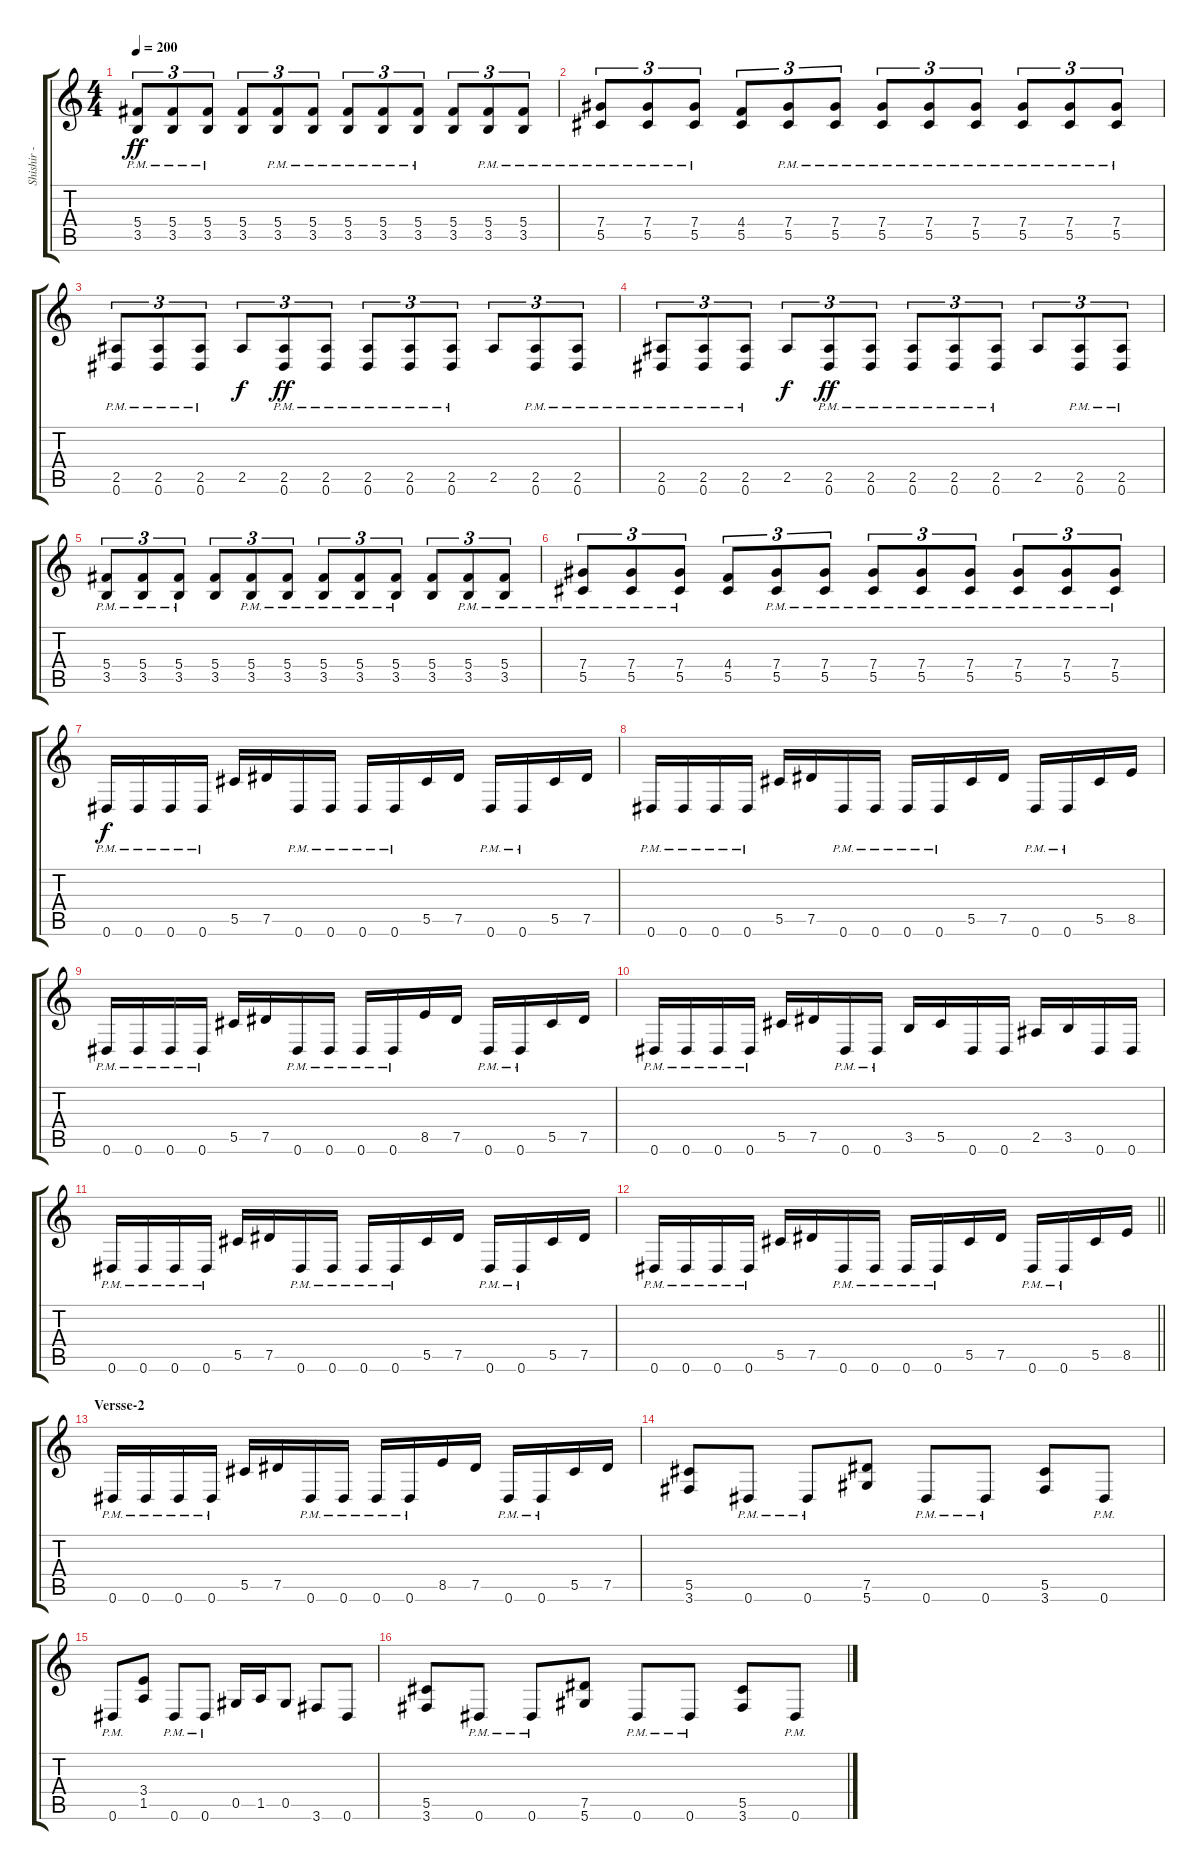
\track ("Shishir - Lead" "Shishir - ") {instrument distortionguitar}
\staff {score tabs}
\tuning (Eb4 Bb3 Gb3 Db3 Ab2 Eb2) {hide}
\ts (4 4)
\tempo 200
\clef g2
\ks c
(5.4{pm} 3.5{pm}).8{tu (3 2) dy ff} (5.4{pm} 3.5{pm}).8{tu (3 2)} (5.4{pm} 3.5{pm}).8{tu (3 2)} (5.4 3.5).8{tu (3 2)} (5.4{pm} 3.5{pm}).8{tu (3 2)} (5.4{pm} 3.5{pm}).8{tu (3 2)} (5.4{pm} 3.5{pm}).8{tu (3 2)} (5.4{pm} 3.5{pm}).8{tu (3 2)} (5.4{pm} 3.5{pm}).8{tu (3 2)} (5.4 3.5).8{tu (3 2)} (5.4{pm} 3.5{pm}).8{tu (3 2)} (5.4{pm} 3.5{pm}).8{tu (3 2)} |
(7.4{pm} 5.5{pm}).8{tu (3 2)} (7.4{pm} 5.5{pm}).8{tu (3 2)} (7.4{pm} 5.5{pm}).8{tu (3 2)} (4.4 5.5).8{tu (3 2)} (7.4{pm} 5.5{pm}).8{tu (3 2)} (7.4{pm} 5.5{pm}).8{tu (3 2)} (7.4{pm} 5.5{pm}).8{tu (3 2)} (7.4{pm} 5.5{pm}).8{tu (3 2)} (7.4{pm} 5.5{pm}).8{tu (3 2)} (7.4{pm} 5.5{pm}).8{tu (3 2)} (7.4{pm} 5.5{pm}).8{tu (3 2)} (7.4{pm} 5.5{pm}).8{tu (3 2)} |
(2.5{pm} 0.6{pm}).8{tu (3 2)} (2.5{pm} 0.6{pm}).8{tu (3 2)} (2.5{pm} 0.6{pm}).8{tu (3 2)} 2.5.8{tu (3 2) dy f} (2.5{pm} 0.6{pm}).8{tu (3 2) dy ff} (2.5{pm} 0.6{pm}).8{tu (3 2)} (2.5{pm} 0.6{pm}).8{tu (3 2)} (2.5{pm} 0.6{pm}).8{tu (3 2)} (2.5{pm} 0.6{pm}).8{tu (3 2)} 2.5.8{tu (3 2)} (2.5 0.6{pm}).8{tu (3 2)} (2.5{pm} 0.6{pm}).8{tu (3 2)} |
(2.5{pm} 0.6{pm}).8{tu (3 2)} (2.5{pm} 0.6{pm}).8{tu (3 2)} (2.5{pm} 0.6{pm}).8{tu (3 2)} 2.5.8{tu (3 2) dy f} (2.5{pm} 0.6{pm}).8{tu (3 2) dy ff} (2.5{pm} 0.6{pm}).8{tu (3 2)} (2.5{pm} 0.6{pm}).8{tu (3 2)} (2.5{pm} 0.6{pm}).8{tu (3 2)} (2.5{pm} 0.6{pm}).8{tu (3 2)} 2.5.8{tu (3 2)} (2.5 0.6{pm}).8{tu (3 2)} (2.5{pm} 0.6{pm}).8{tu (3 2)} |
(5.4{pm} 3.5{pm}).8{tu (3 2)} (5.4{pm} 3.5{pm}).8{tu (3 2)} (5.4{pm} 3.5{pm}).8{tu (3 2)} (5.4 3.5).8{tu (3 2)} (5.4{pm} 3.5{pm}).8{tu (3 2)} (5.4{pm} 3.5{pm}).8{tu (3 2)} (5.4{pm} 3.5{pm}).8{tu (3 2)} (5.4{pm} 3.5{pm}).8{tu (3 2)} (5.4{pm} 3.5{pm}).8{tu (3 2)} (5.4 3.5).8{tu (3 2)} (5.4{pm} 3.5{pm}).8{tu (3 2)} (5.4{pm} 3.5{pm}).8{tu (3 2)} |
(7.4{pm} 5.5{pm}).8{tu (3 2)} (7.4{pm} 5.5{pm}).8{tu (3 2)} (7.4{pm} 5.5{pm}).8{tu (3 2)} (4.4 5.5).8{tu (3 2)} (7.4{pm} 5.5{pm}).8{tu (3 2)} (7.4{pm} 5.5{pm}).8{tu (3 2)} (7.4{pm} 5.5{pm}).8{tu (3 2)} (7.4{pm} 5.5{pm}).8{tu (3 2)} (7.4{pm} 5.5{pm}).8{tu (3 2)} (7.4{pm} 5.5{pm}).8{tu (3 2)} (7.4{pm} 5.5{pm}).8{tu (3 2)} (7.4{pm} 5.5{pm}).8{tu (3 2)} |
0.6{pm}.16{dy f} 0.6{pm}.16 0.6{pm}.16 0.6{pm}.16 5.5.16 7.5.16 0.6{pm}.16 0.6{pm}.16 0.6{pm}.16 0.6{pm}.16 5.5.16 7.5.16 0.6{pm}.16 0.6{pm}.16 5.5.16 7.5.16 |
0.6{pm}.16 0.6{pm}.16 0.6{pm}.16 0.6{pm}.16 5.5.16 7.5.16 0.6{pm}.16 0.6{pm}.16 0.6{pm}.16 0.6{pm}.16 5.5.16 7.5.16 0.6{pm}.16 0.6{pm}.16 5.5.16 8.5.16 |
0.6{pm}.16 0.6{pm}.16 0.6{pm}.16 0.6{pm}.16 5.5.16 7.5.16 0.6{pm}.16 0.6{pm}.16 0.6{pm}.16 0.6{pm}.16 8.5.16 7.5.16 0.6{pm}.16 0.6{pm}.16 5.5.16 7.5.16 |
0.6{pm}.16 0.6{pm}.16 0.6{pm}.16 0.6{pm}.16 5.5.16 7.5.16 0.6{pm}.16 0.6{pm}.16 3.5.16 5.5.16 0.6.16 0.6.16 2.5.16 3.5.16 0.6.16 0.6.16 |
0.6{pm}.16 0.6{pm}.16 0.6{pm}.16 0.6{pm}.16 5.5.16 7.5.16 0.6{pm}.16 0.6{pm}.16 0.6{pm}.16 0.6{pm}.16 5.5.16 7.5.16 0.6{pm}.16 0.6{pm}.16 5.5.16 7.5.16 |
\barLineRight lightlight
0.6{pm}.16 0.6{pm}.16 0.6{pm}.16 0.6{pm}.16 5.5.16 7.5.16 0.6{pm}.16 0.6{pm}.16 0.6{pm}.16 0.6{pm}.16 5.5.16 7.5.16 0.6{pm}.16 0.6{pm}.16 5.5.16 8.5.16 |
\section ("" "Versse-2")
0.6{pm}.16 0.6{pm}.16 0.6{pm}.16 0.6{pm}.16 5.5.16 7.5.16 0.6{pm}.16 0.6{pm}.16 0.6{pm}.16 0.6{pm}.16 8.5.16 7.5.16 0.6{pm}.16 0.6{pm}.16 5.5.16 7.5.16 |
(5.5 3.6).8 0.6{pm}.8 0.6{pm}.8 (7.5 5.6).8 0.6{pm}.8 0.6{pm}.8 (5.5 3.6).8 0.6{pm}.8 |
0.6{pm}.8 (3.4 1.5).8 0.6{pm}.8 0.6{pm}.8 0.5.16 1.5.16 0.5.8 3.6.8 0.6.8 |
(5.5 3.6).8 0.6{pm}.8 0.6{pm}.8 (7.5 5.6).8 0.6{pm}.8 0.6{pm}.8 (5.5 3.6).8 0.6{pm}.8
